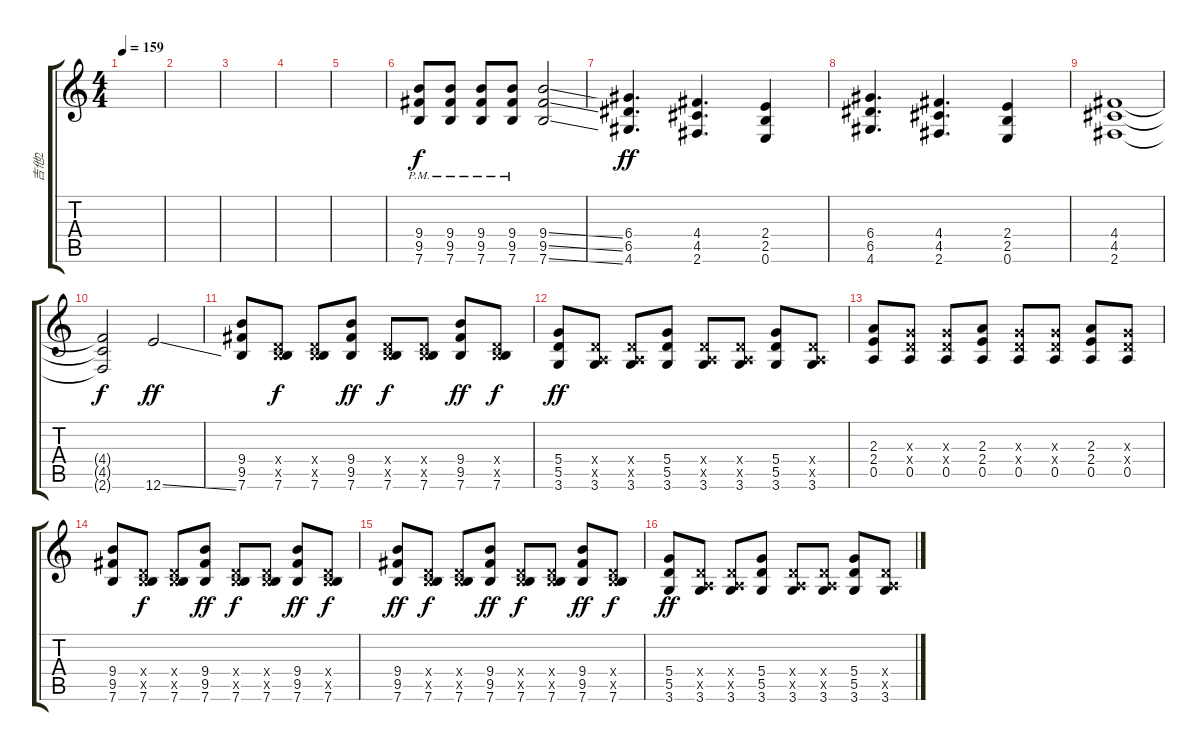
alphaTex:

\track ("吉他2" "吉他2") {instrument distortionguitar}
\staff {score tabs}
\tuning (E4 B3 G3 D3 A2 E2) {hide}
\ts (4 4)
\tempo 159
\clef g2
\ks c
|
|
|
|
|
(9.4{pm} 9.5{pm} 7.6{pm}).8{dy f} (9.4{pm} 9.5{pm} 7.6{pm}).8 (9.4{pm} 9.5{pm} 7.6{pm}).8 (9.4{pm} 9.5{pm} 7.6{pm}).8 (9.4{ss} 9.5{ss} 7.6{ss}).2 |
(6.4 6.5 4.6).4{d dy ff} (4.4 4.5 2.6).4{d} (2.4 2.5 0.6).4 |
(6.4 6.5 4.6).4{d} (4.4 4.5 2.6).4{d} (2.4 2.5 0.6).4 |
(4.4 4.5 2.6).1 |
(4.4{t} 4.5{t} 2.6{t}).2{dy f} 12.6{ss}.2{dy ff} |
(9.4 9.5 7.6).8 (0.4{x} 2.5{x} 7.6).8{dy f} (0.4{x} 2.5{x} 7.6).8 (9.4 9.5 7.6).8{dy ff} (0.4{x} 2.5{x} 7.6).8{dy f} (0.4{x} 2.5{x} 7.6).8 (9.4 9.5 7.6).8{dy ff} (0.4{x} 2.5{x} 7.6).8{dy f} |
(5.4 5.5 3.6).8{dy ff} (0.4{x} 0.5{x} 3.6).8 (0.4{x} 0.5{x} 3.6).8 (5.4 5.5 3.6).8 (0.4{x} 0.5{x} 3.6).8 (0.4{x} 0.5{x} 3.6).8 (5.4 5.5 3.6).8 (0.4{x} 0.5{x} 3.6).8 |
(2.3 2.4 0.5).8 (0.3{x} 0.4{x} 0.5).8 (0.3{x} 0.4{x} 0.5).8 (2.3 2.4 0.5).8 (0.3{x} 0.4{x} 0.5).8 (0.3{x} 0.4{x} 0.5).8 (2.3 2.4 0.5).8 (0.3{x} 0.4{x} 0.5).8 |
(9.4 9.5 7.6).8 (0.4{x} 2.5{x} 7.6).8{dy f} (0.4{x} 2.5{x} 7.6).8 (9.4 9.5 7.6).8{dy ff} (0.4{x} 2.5{x} 7.6).8{dy f} (0.4{x} 2.5{x} 7.6).8 (9.4 9.5 7.6).8{dy ff} (0.4{x} 2.5{x} 7.6).8{dy f} |
(9.4 9.5 7.6).8{dy ff} (0.4{x} 2.5{x} 7.6).8{dy f} (0.4{x} 2.5{x} 7.6).8 (9.4 9.5 7.6).8{dy ff} (0.4{x} 2.5{x} 7.6).8{dy f} (0.4{x} 2.5{x} 7.6).8 (9.4 9.5 7.6).8{dy ff} (0.4{x} 2.5{x} 7.6).8{dy f} |
(5.4 5.5 3.6).8{dy ff} (0.4{x} 0.5{x} 3.6).8 (0.4{x} 0.5{x} 3.6).8 (5.4 5.5 3.6).8 (0.4{x} 0.5{x} 3.6).8 (0.4{x} 0.5{x} 3.6).8 (5.4 5.5 3.6).8 (0.4{x} 0.5{x} 3.6).8
